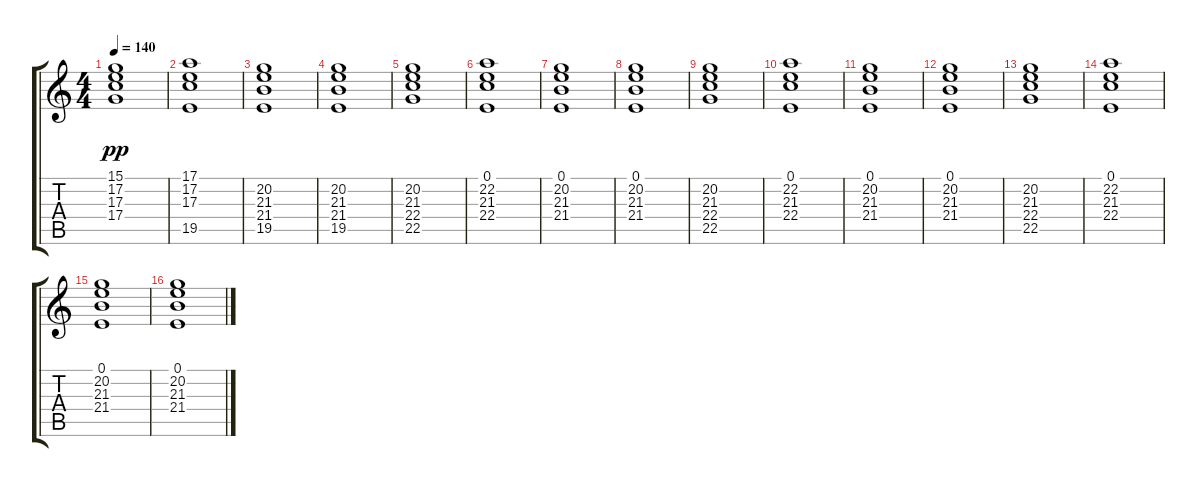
\track "" {instrument rockorgan}
\staff {score tabs}
\tuning (E4 B3 G3 D3 A2 E2) {hide}
\ts (4 4)
\tempo 140
\clef g2
\ks c
(15.1 17.2 17.3 17.4).1{dy pp} |
(17.1 17.2 17.3 19.5).1 |
(20.2 21.3 21.4 19.5).1 |
(20.2 21.3 21.4 19.5).1 |
(20.2 21.3 22.4 22.5).1 |
(0.1 22.2 21.3 22.4).1 |
(0.1 20.2 21.3 21.4).1 |
(0.1 20.2 21.3 21.4).1 |
(20.2 21.3 22.4 22.5).1 |
(0.1 22.2 21.3 22.4).1 |
(0.1 20.2 21.3 21.4).1 |
(0.1 20.2 21.3 21.4).1 |
(20.2 21.3 22.4 22.5).1 |
(0.1 22.2 21.3 22.4).1 |
(0.1 20.2 21.3 21.4).1 |
(0.1 20.2 21.3 21.4).1
